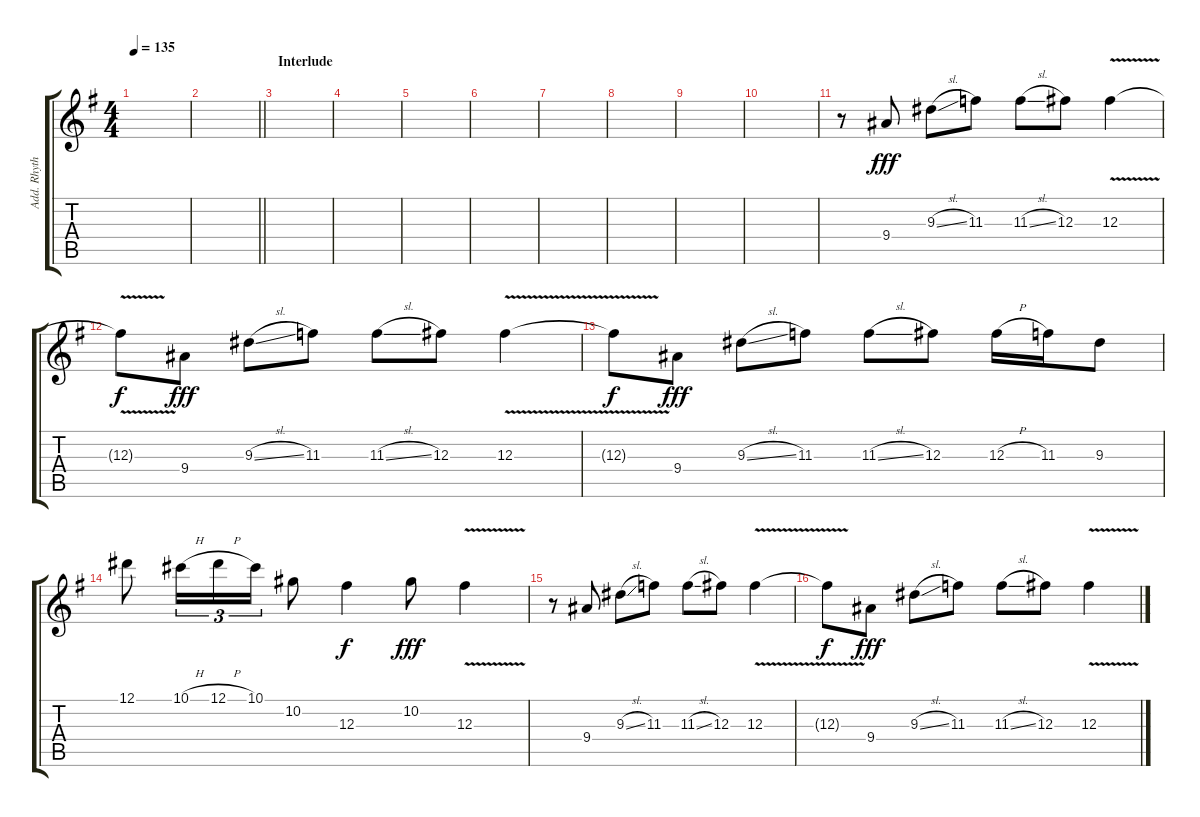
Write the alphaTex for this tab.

\track ("Add. Rhythm/Harmonies" "Add. Rhyth") {instrument distortionguitar}
\staff {score tabs}
\tuning (Eb4 Bb3 Gb3 Db3 Ab2 Eb2) {hide}
\ts (4 4)
\tempo 135
\clef g2
\ks g
|
\barLineRight lightlight
|
\section ("" "Interlude")
|
|
|
|
|
|
|
|
r.8 9.4.8{dy fff} 9.3{sl}.8 11.3.8 11.3{sl}.8 12.3.8 12.3{v}.4 |
12.3{t}.8{dy f} 9.4.8{dy fff} 9.3{sl}.8 11.3.8 11.3{sl}.8 12.3.8 12.3{v}.4 |
12.3{t}.8{dy f} 9.4.8{dy fff} 9.3{sl}.8 11.3.8 11.3{sl}.8 12.3.8 12.3{h}.16 11.3.16 9.3.8 |
12.1.8 10.1{h}.16{tu (3 2)} 12.1{h}.16{tu (3 2)} 10.1.16{tu (3 2)} 10.2.8 12.3.4{dy f} 10.2.8{dy fff} 12.3{v}.4 |
r.8 9.4.8 9.3{sl}.8 11.3.8 11.3{sl}.8 12.3.8 12.3{v}.4 |
12.3{t}.8{dy f} 9.4.8{dy fff} 9.3{sl}.8 11.3.8 11.3{sl}.8 12.3.8 12.3{v}.4
